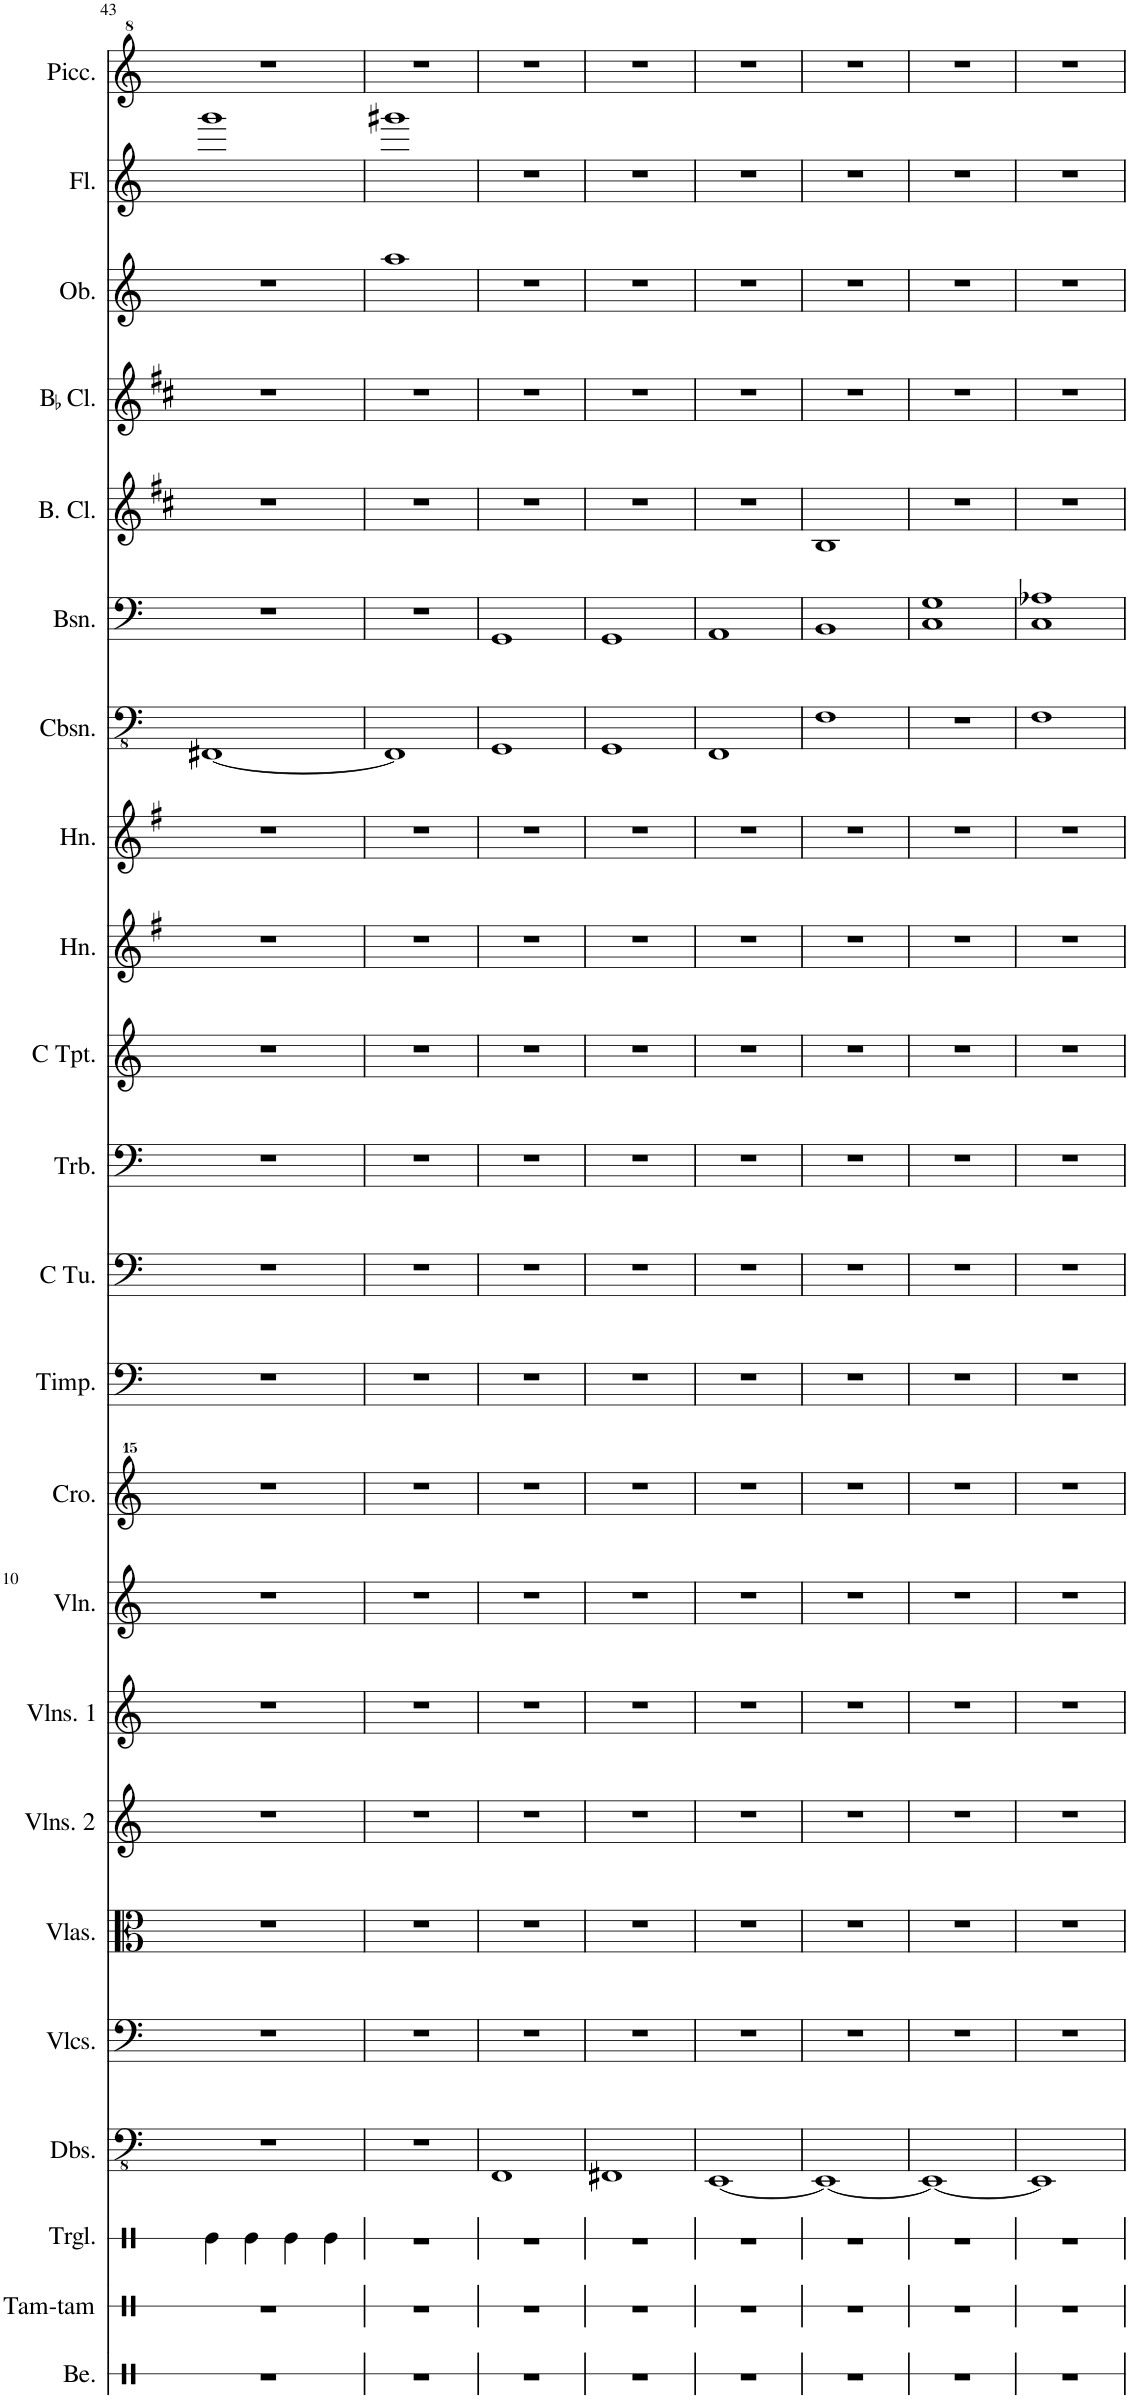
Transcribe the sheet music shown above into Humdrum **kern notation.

**kern	**kern	**kern	**kern	**kern	**kern	**kern	**kern	**kern	**kern	**kern	**kern	**kern	**kern	**kern	**kern	**kern	**kern	**kern	**kern	**kern	**kern	**kern
*part23	*part22	*part21	*part20	*part19	*part18	*part17	*part16	*part15	*part14	*part13	*part12	*part11	*part10	*part9	*part8	*part7	*part6	*part5	*part4	*part3	*part2	*part1
*staff23	*staff22	*staff21	*staff20	*staff19	*staff18	*staff17	*staff16	*staff15	*staff14	*staff13	*staff12	*staff11	*staff10	*staff9	*staff8	*staff7	*staff6	*staff5	*staff4	*staff3	*staff2	*staff1
*I"Bells	*I"Tam-tam	*I"Triangle	*I"Double Basses	*I"Violoncellos	*I"Violas	*I"Violins 2	*I"Violins 1	*I"Violin	*I"Crotales	*I"Timpani	*I"C Tuba	*I"Trombone	*I"C Trumpet	*I"Horn	*I"Horn	*I"Contrabassoon	*I"Bassoon	*I"Bass Clarinet	*I"BaccidentalFlat Clarinet	*I"Oboe	*I"Flute	*I"Piccolo
*I'Be.	*I'Tam-tam	*I'Trgl.	*I'Dbs.	*I'Vlcs.	*I'Vlas.	*I'Vlns. 2	*I'Vlns. 1	*I'Vln.	*I'Cro.	*I'Timp.	*I'C Tu.	*I'Trb.	*I'C Tpt.	*I'Hn.	*I'Hn.	*I'Cbsn.	*I'Bsn.	*I'B. Cl.	*I'BaccidentalFlat Cl.	*I'Ob.	*I'Fl.	*I'Picc.
!!LO:PB:g=z
*clefX	*clefX	*clefX	*clefFv4	*clefF4	*clefC3	*clefG2	*clefG2	*clefG2	*clefG^^2	*clefF4	*clefF4	*clefF4	*clefG2	*clefG2	*clefG2	*clefFv4	*clefF4	*clefG2	*clefG2	*clefG2	*clefG2	*clefG^2
*	*	*	*	*	*	*	*	*	*	*	*	*	*	*Trd4c7	*Trd4c7	*Trd7c12	*	*Trd8c14	*Trd1c2	*	*	*Trd-7c-12
*k[]	*k[]	*k[]	*k[]	*k[]	*k[]	*k[]	*k[]	*k[]	*k[]	*k[]	*k[]	*k[]	*k[]	*k[f#]	*k[f#]	*k[]	*k[]	*k[f#c#]	*k[f#c#]	*k[]	*k[]	*k[]
*M4/4	*M4/4	*M4/4	*M4/4	*M4/4	*M4/4	*M4/4	*M4/4	*M4/4	*M4/4	*M4/4	*M4/4	*M4/4	*M4/4	*M4/4	*M4/4	*M4/4	*M4/4	*M4/4	*M4/4	*M4/4	*M4/4	*M4/4
=43	=43	=43	=43	=43	=43	=43	=43	=43	=43	=43	=43	=43	=43	=43	=43	=43	=43	=43	=43	=43	=43	=43
1r	1r	4Re\	1r	1r	1r	1r	1r	1r	1r	1r	1r	1r	1r	1r	1r	[1FFF#X	1r	1r	1r	1r	1ggg	1r
.	.	4Re\	.	.	.	.	.	.	.	.	.	.	.	.	.	.	.	.	.	.	.	.
.	.	4Re\	.	.	.	.	.	.	.	.	.	.	.	.	.	.	.	.	.	.	.	.
.	.	4Re\	.	.	.	.	.	.	.	.	.	.	.	.	.	.	.	.	.	.	.	.
=44	=44	=44	=44	=44	=44	=44	=44	=44	=44	=44	=44	=44	=44	=44	=44	=44	=44	=44	=44	=44	=44	=44
1r	1r	1r	1r	1r	1r	1r	1r	1r	1r	1r	1r	1r	1r	1r	1r	1FFF#]	1r	1r	1r	1aa	1ggg#X	1r
=45	=45	=45	=45	=45	=45	=45	=45	=45	=45	=45	=45	=45	=45	=45	=45	=45	=45	=45	=45	=45	=45	=45
1r	1r	1r	1FFF	1r	1r	1r	1r	1r	1r	1r	1r	1r	1r	1r	1r	1GGG	1GG	1r	1r	1r	1r	1r
=46	=46	=46	=46	=46	=46	=46	=46	=46	=46	=46	=46	=46	=46	=46	=46	=46	=46	=46	=46	=46	=46	=46
1r	1r	1r	1FFF#X	1r	1r	1r	1r	1r	1r	1r	1r	1r	1r	1r	1r	1GGG	1GG	1r	1r	1r	1r	1r
=47	=47	=47	=47	=47	=47	=47	=47	=47	=47	=47	=47	=47	=47	=47	=47	=47	=47	=47	=47	=47	=47	=47
1r	1r	1r	[1EEE	1r	1r	1r	1r	1r	1r	1r	1r	1r	1r	1r	1r	1FFF	1AA	1r	1r	1r	1r	1r
=48	=48	=48	=48	=48	=48	=48	=48	=48	=48	=48	=48	=48	=48	=48	=48	=48	=48	=48	=48	=48	=48	=48
1r	1r	1r	1EEE_	1r	1r	1r	1r	1r	1r	1r	1r	1r	1r	1r	1r	1FF	1BB	1B	1r	1r	1r	1r
=49	=49	=49	=49	=49	=49	=49	=49	=49	=49	=49	=49	=49	=49	=49	=49	=49	=49	=49	=49	=49	=49	=49
1r	1r	1r	1EEE_	1r	1r	1r	1r	1r	1r	1r	1r	1r	1r	1r	1r	1r	1C 1G	1r	1r	1r	1r	1r
=50	=50	=50	=50	=50	=50	=50	=50	=50	=50	=50	=50	=50	=50	=50	=50	=50	=50	=50	=50	=50	=50	=50
1r	1r	1r	1EEE]	1r	1r	1r	1r	1r	1r	1r	1r	1r	1r	1r	1r	1FF	1C 1A-X	1r	1r	1r	1r	1r
=	=	=	=	=	=	=	=	=	=	=	=	=	=	=	=	=	=	=	=	=	=	=
*-	*-	*-	*-	*-	*-	*-	*-	*-	*-	*-	*-	*-	*-	*-	*-	*-	*-	*-	*-	*-	*-	*-
